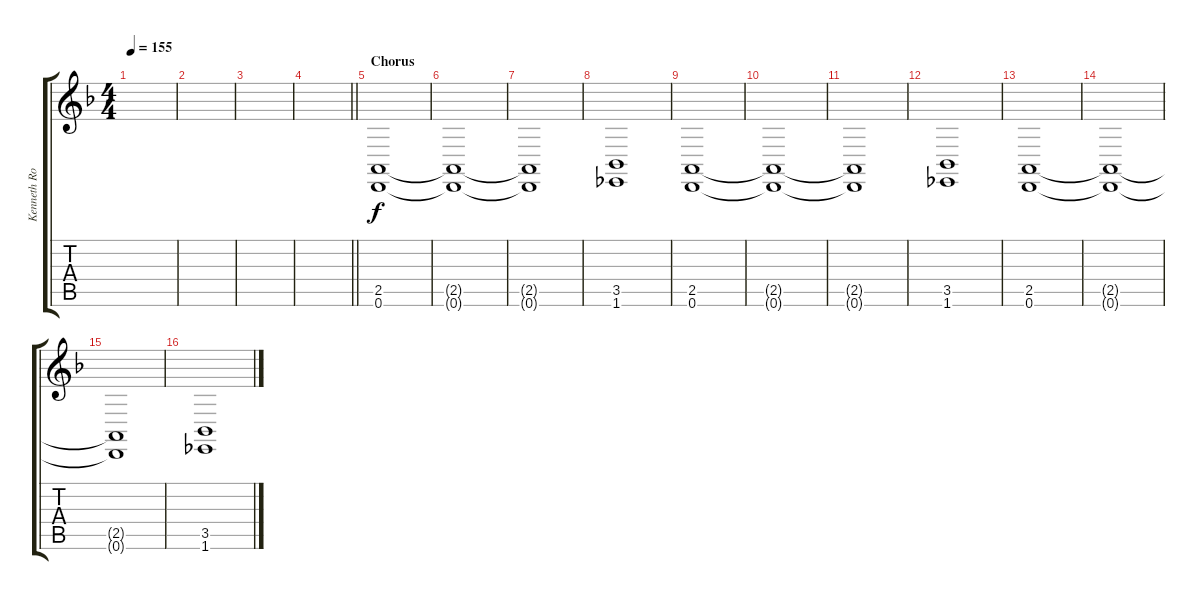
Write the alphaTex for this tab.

\track ("Kenneth Roos" "Kenneth Ro") {instrument pad2warm}
\staff {score tabs}
\tuning (D4 A3 F3 C3 G2 D2) {hide}
\ts (4 4)
\tempo 155
\clef g2
\ks dminor
|
|
|
\barLineRight lightlight
|
\section ("" "Chorus")
(2.5 0.6).1 |
(2.5{t} 0.6{t}).1 |
(2.5{t} 0.6{t}).1 |
(3.5 1.6).1 |
(2.5 0.6).1 |
(2.5{t} 0.6{t}).1 |
(2.5{t} 0.6{t}).1 |
(3.5 1.6).1 |
(2.5 0.6).1 |
(2.5{t} 0.6{t}).1 |
(2.5{t} 0.6{t}).1 |
(3.5 1.6).1
